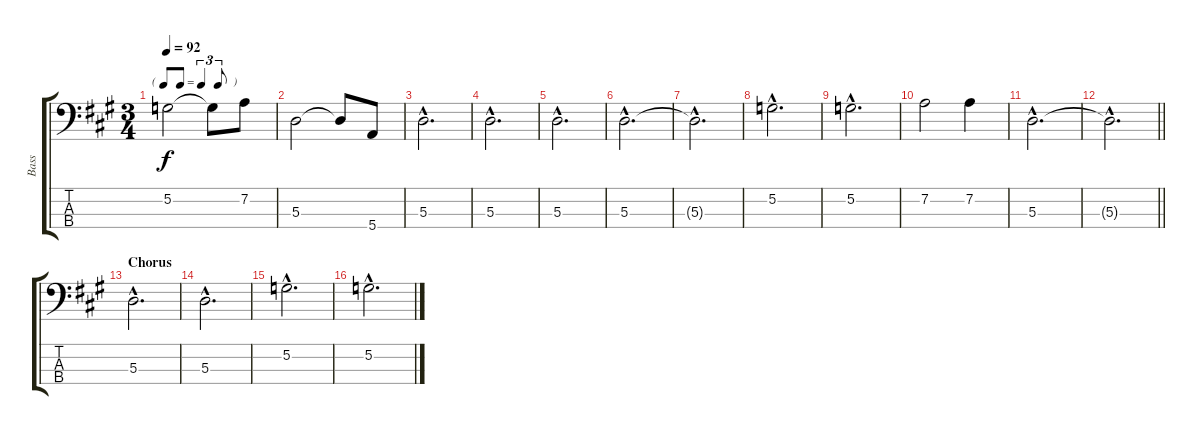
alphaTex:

\track ("Bass" "Bass") {instrument electricbassfinger}
\staff {score tabs}
\tuning (G2 D2 A1 E1) {hide}
\ts (3 4)
\tf triplet8th
\tempo 92
\clef f4
\ks a
5.2.2{dy f} 5.2{t}.8 7.2.8 |
5.3.2 5.3{t}.8 5.4.8 |
5.3{hac}.2{d} |
5.3{hac}.2{d} |
5.3{hac}.2{d} |
5.3{hac}.2{d} |
5.3{hac t}.2{d} |
5.2{hac}.2{d} |
5.2{hac}.2{d} |
7.2.2 7.2.4 |
5.3{hac}.2{d} |
\barLineRight lightlight
5.3{hac t}.2{d} |
\section ("" "Chorus")
5.3{hac}.2{d} |
5.3{hac}.2{d} |
5.2{hac}.2{d} |
5.2{hac}.2{d}
